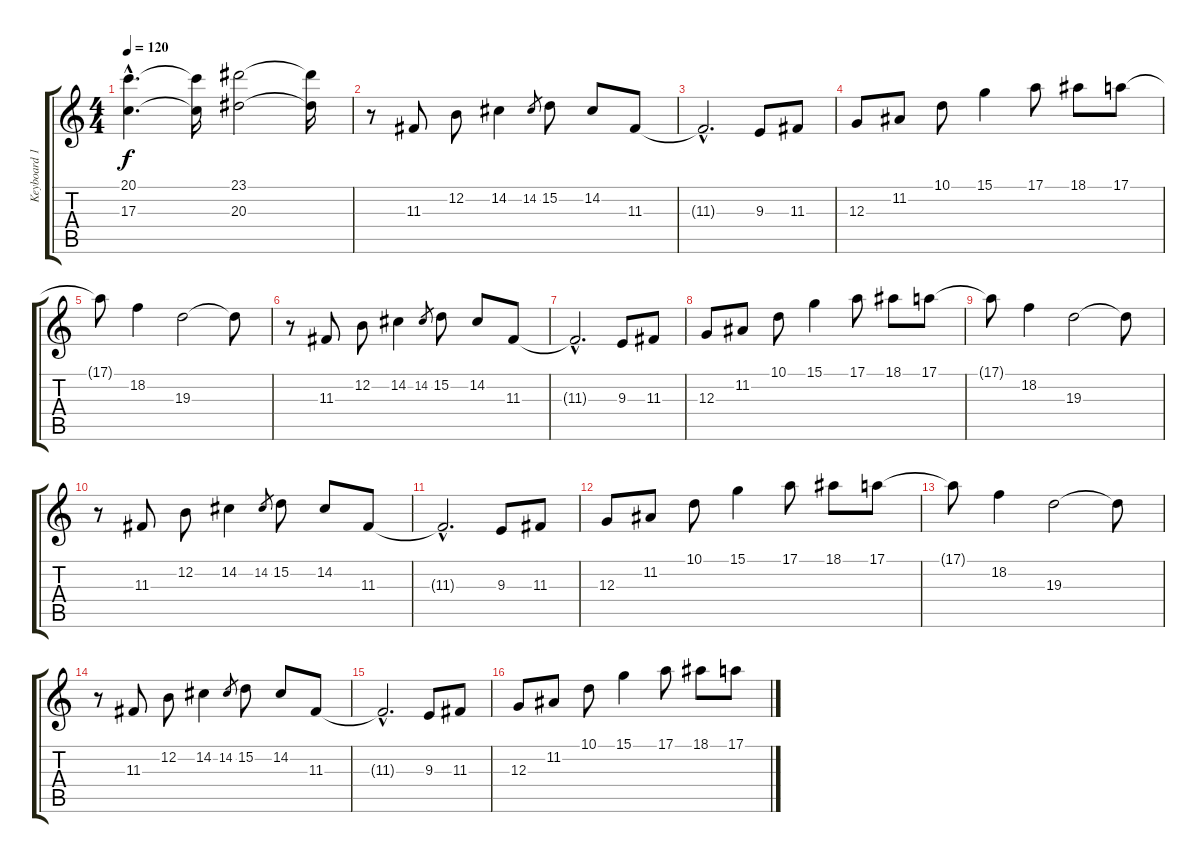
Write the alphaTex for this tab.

\track ("Keyboard 1" "Keyboard 1") {instrument stringensemble1}
\staff {score tabs}
\tuning (E4 B3 G3 D3 A2 E2) {hide}
\ts (4 4)
\tempo 120
\clef g2
\ks c
(20.1{hac t} 17.3{hac t}).4{d dy f} (20.1{t} 17.3{t}).16 (23.1 20.3).2 (23.1{t} 20.3{t}).16 |
\section ("" "")
r.8 11.3.8 12.2.8 14.2.4 14.2.8{gr} 15.2.8 14.2.8 11.3.8 |
11.3{hac t}.2{d} 9.3.8 11.3.8 |
12.3.8 11.2.8 10.1.8 15.1.4 17.1.8 18.1.8 17.1.8 |
17.1{t}.8 18.2.4 19.3.2 19.3{t}.8 |
r.8 11.3.8 12.2.8 14.2.4 14.2.8{gr} 15.2.8 14.2.8 11.3.8 |
11.3{hac t}.2{d} 9.3.8 11.3.8 |
12.3.8 11.2.8 10.1.8 15.1.4 17.1.8 18.1.8 17.1.8 |
17.1{t}.8 18.2.4 19.3.2 19.3{t}.8 |
r.8 11.3.8 12.2.8 14.2.4 14.2.8{gr} 15.2.8 14.2.8 11.3.8 |
11.3{hac t}.2{d} 9.3.8 11.3.8 |
12.3.8 11.2.8 10.1.8 15.1.4 17.1.8 18.1.8 17.1.8 |
17.1{t}.8 18.2.4 19.3.2 19.3{t}.8 |
r.8 11.3.8 12.2.8 14.2.4 14.2.8{gr} 15.2.8 14.2.8 11.3.8 |
11.3{hac t}.2{d} 9.3.8 11.3.8 |
12.3.8 11.2.8 10.1.8 15.1.4 17.1.8 18.1.8 17.1.8
